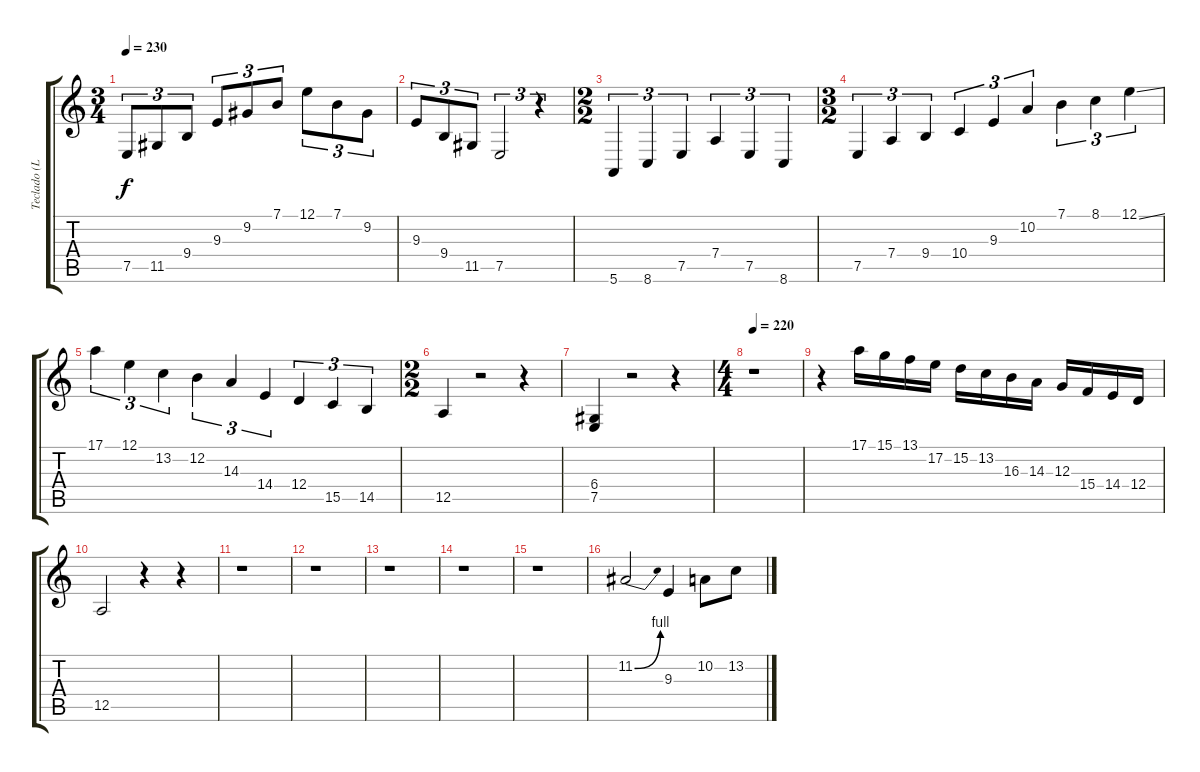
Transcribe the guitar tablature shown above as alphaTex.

\track ("Teclado (Lead y Solos)" "Teclado (L") {instrument electricgrandpiano}
\staff {score tabs}
\tuning (E4 B3 G3 D3 A2 E2) {hide}
\ts (3 4)
\tempo 230
\clef g2
\ks c
7.5.8{tu (3 2) dy f} 11.5.8{tu (3 2)} 9.4.8{tu (3 2)} 9.3.8{tu (3 2)} 9.2.8{tu (3 2)} 7.1.8{tu (3 2)} 12.1.8{tu (3 2)} 7.1.8{tu (3 2)} 9.2.8{tu (3 2)} |
9.3.8{tu (3 2)} 9.4.8{tu (3 2)} 11.5.8{tu (3 2)} 7.5.2{tu (3 2)} r.4{tu (3 2)} |
\ts (2 2)
5.6.4{tu (3 2)} 8.6.4{tu (3 2)} 7.5.4{tu (3 2)} 7.4.4{tu (3 2)} 7.5.4{tu (3 2)} 8.6.4{tu (3 2)} |
\ts (3 2)
7.5.4{tu (3 2)} 7.4.4{tu (3 2)} 9.4.4{tu (3 2)} 10.4.4{tu (3 2)} 9.3.4{tu (3 2)} 10.2.4{tu (3 2)} 7.1.4{tu (3 2)} 8.1.4{tu (3 2)} 12.1{ss}.4{tu (3 2)} |
17.1.4{tu (3 2)} 12.1.4{tu (3 2)} 13.2.4{tu (3 2)} 12.2.4{tu (3 2)} 14.3.4{tu (3 2)} 14.4.4{tu (3 2)} 12.4.4{tu (3 2)} 15.5.4{tu (3 2)} 14.5.4{tu (3 2)} |
\ts (2 2)
12.5.4 r.2 r.4 |
(6.4 7.5).4 r.2 r.4 |
\ts (4 4)
\tempo 220
r.1 |
r.4 17.1.16 15.1.16 13.1.16 17.2.16 15.2.16 13.2.16 16.3.16 14.3.16 12.3.16 15.4.16 14.4.16 12.4.16 |
12.5.2 r.4 r.4 |
r.1 |
r.1 |
r.1 |
r.1 |
r.1 |
11.2{be (bend 0 0 60 4)}.2 9.3.4 10.2.8 13.2.8
